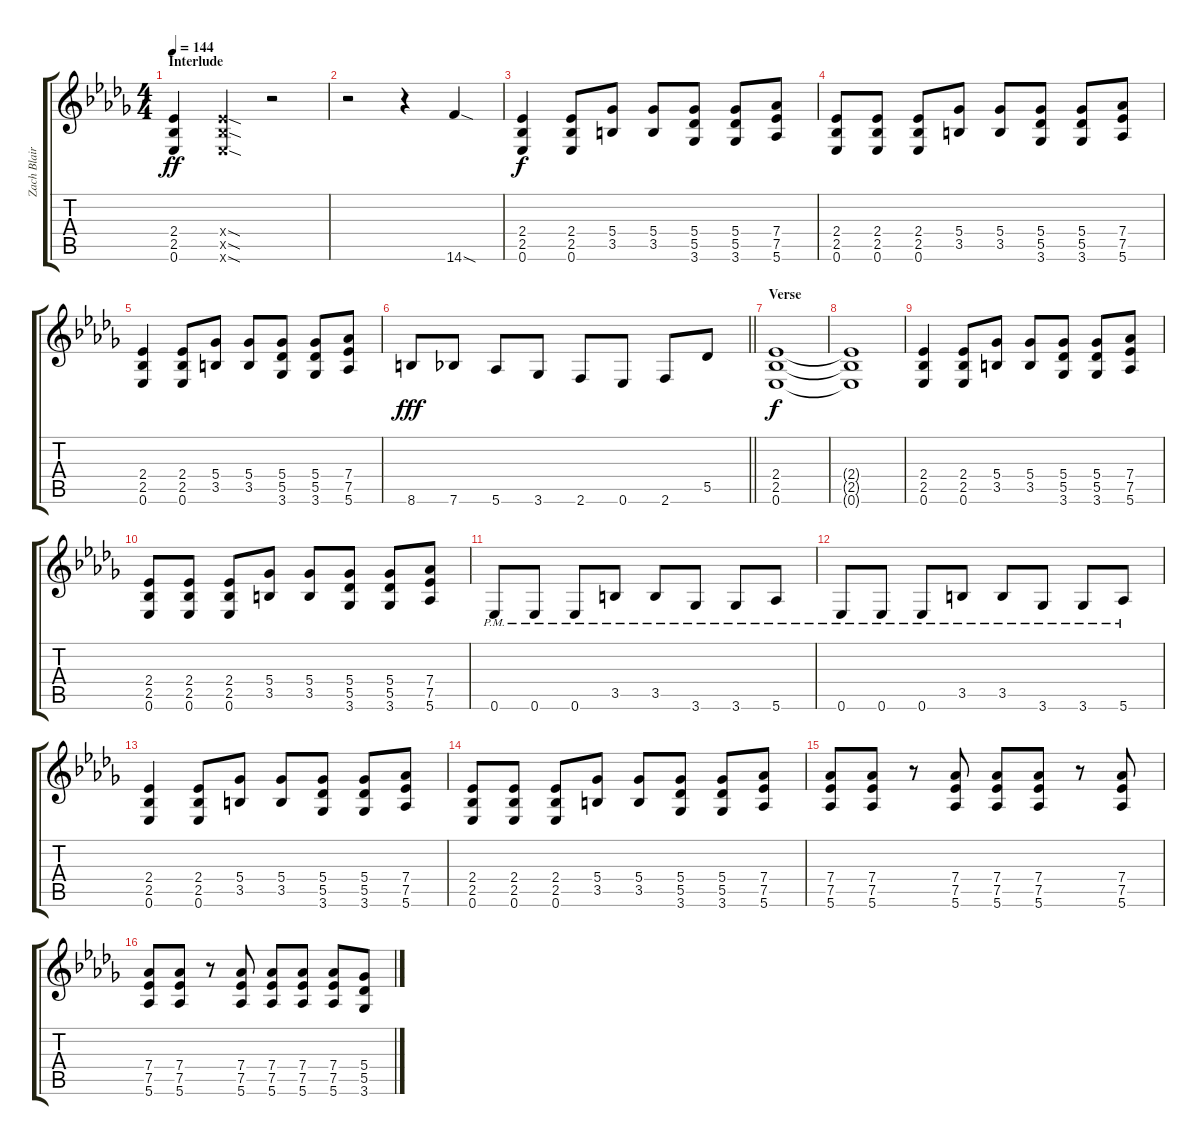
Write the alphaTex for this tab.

\track ("Zach Blair - Guitar One" "Zach Blair") {instrument distortionguitar}
\staff {score tabs}
\tuning (Eb4 Bb3 Gb3 Db3 Ab2 Eb2) {hide}
\ts (4 4)
\section ("" "Interlude")
\tempo 144
\clef g2
\ks db
(2.4 2.5 0.6).4{dy ff} (2.4{sod x} 2.5{sod x} 0.6{sod x}).4 r.2 |
r.2 r.4 14.6{sod}.4 |
(2.4 2.5 0.6).4{dy f balance 13} (2.4 2.5 0.6).8 (5.4 3.5).8 (5.4 3.5).8 (5.4 5.5 3.6).8 (5.4 5.5 3.6).8 (7.4 7.5 5.6).8 |
(2.4 2.5 0.6).8 (2.4 2.5 0.6).8 (2.4 2.5 0.6).8 (5.4 3.5).8 (5.4 3.5).8 (5.4 5.5 3.6).8 (5.4 5.5 3.6).8 (7.4 7.5 5.6).8 |
(2.4 2.5 0.6).4 (2.4 2.5 0.6).8 (5.4 3.5).8 (5.4 3.5).8 (5.4 5.5 3.6).8 (5.4 5.5 3.6).8 (7.4 7.5 5.6).8 |
\barLineRight lightlight
8.6.8{dy fff} 7.6.8 5.6.8 3.6.8 2.6.8 0.6.8 2.6.8 5.5.8 |
\section ("" "Verse")
(2.4 2.5 0.6).1{dy f} |
(2.4{t} 2.5{t} 0.6{t}).1 |
(2.4 2.5 0.6).4{balance 8} (2.4 2.5 0.6).8 (5.4 3.5).8 (5.4 3.5).8 (5.4 5.5 3.6).8 (5.4 5.5 3.6).8 (7.4 7.5 5.6).8 |
(2.4 2.5 0.6).8 (2.4 2.5 0.6).8 (2.4 2.5 0.6).8 (5.4 3.5).8 (5.4 3.5).8 (5.4 5.5 3.6).8 (5.4 5.5 3.6).8 (7.4 7.5 5.6).8 |
0.6{pm}.8 0.6{pm}.8 0.6{pm}.8 3.5{pm}.8 3.5{pm}.8 3.6{pm}.8 3.6{pm}.8 5.6{pm}.8 |
0.6{pm}.8 0.6{pm}.8 0.6{pm}.8 3.5{pm}.8 3.5{pm}.8 3.6{pm}.8 3.6{pm}.8 5.6{pm}.8 |
(2.4 2.5 0.6).4 (2.4 2.5 0.6).8 (5.4 3.5).8 (5.4 3.5).8 (5.4 5.5 3.6).8 (5.4 5.5 3.6).8 (7.4 7.5 5.6).8 |
(2.4 2.5 0.6).8 (2.4 2.5 0.6).8 (2.4 2.5 0.6).8 (5.4 3.5).8 (5.4 3.5).8 (5.4 5.5 3.6).8 (5.4 5.5 3.6).8 (7.4 7.5 5.6).8 |
(7.4 7.5 5.6).8{balance 11} (7.4 7.5 5.6).8 r.8 (7.4 7.5 5.6).8 (7.4 7.5 5.6).8 (7.4 7.5 5.6).8 r.8 (7.4 7.5 5.6).8 |
(7.4 7.5 5.6).8 (7.4 7.5 5.6).8 r.8 (7.4 7.5 5.6).8 (7.4 7.5 5.6).8 (7.4 7.5 5.6).8 (7.4 7.5 5.6).8 (5.4 5.5 3.6).8
